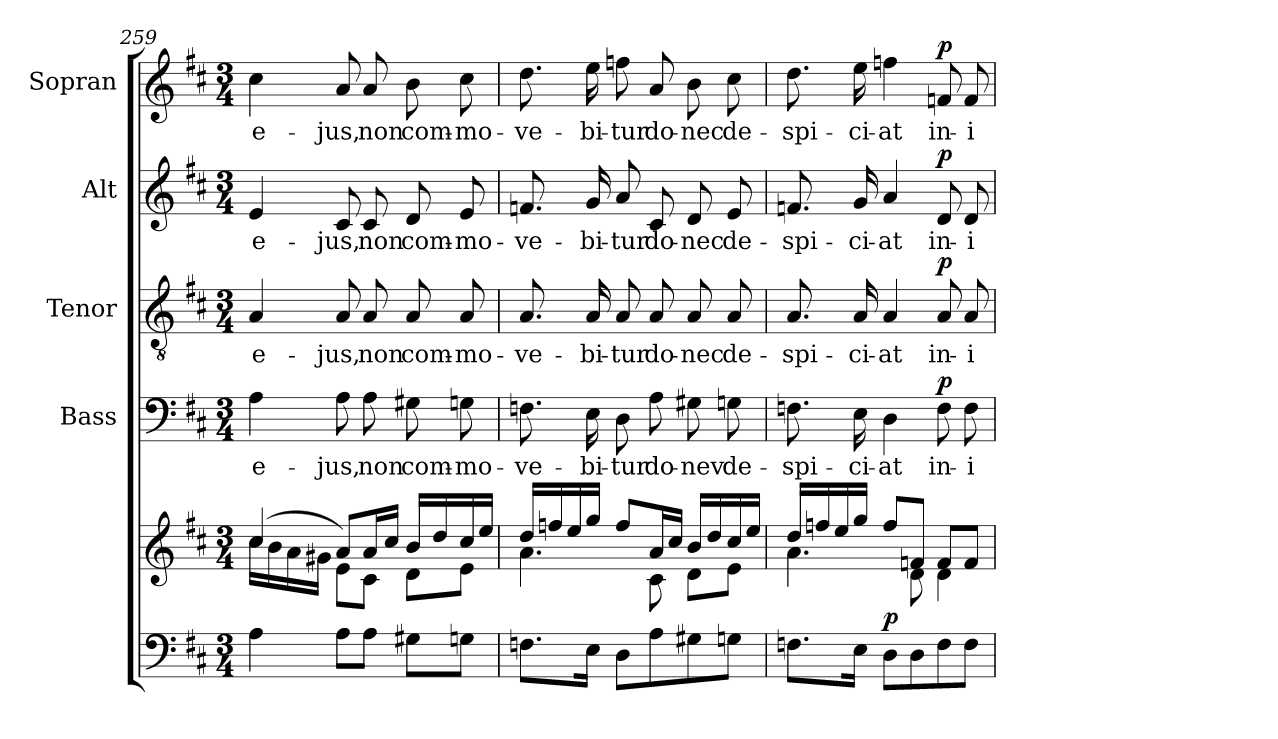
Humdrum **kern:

**kern	**kern	**dynam	**kern	**text	**dynam	**kern	**text	**dynam	**kern	**text	**dynam	**kern	**text	**dynam
*part5	*part5	*part5	*part4	*part4	*part4	*part3	*part3	*part3	*part2	*part2	*part2	*part1	*part1	*part1
*staff6	*staff5	*staff5/6	*staff4	*staff4	*staff4	*staff3	*staff3	*staff3	*staff2	*staff2	*staff2	*staff1	*staff1	*staff1
*	*	*	*I"Bass	*	*	*I"Tenor	*	*	*I"Alt	*	*	*I"Sopran	*	*
*	*	*	*I'B.	*	*	*I'T.	*	*	*I'A.	*	*	*I'S.	*	*
!!LO:LB:g=z
*clefF4	*clefG2	*	*clefF4	*	*	*clefGv2	*	*	*clefG2	*	*	*clefG2	*	*
*k[f#c#]	*k[f#c#]	*	*k[f#c#]	*	*	*k[f#c#]	*	*	*k[f#c#]	*	*	*k[f#c#]	*	*
*D:	*D:	*	*D:	*	*	*D:	*	*	*D:	*	*	*D:	*	*
*M3/4	*M3/4	*	*M3/4	*	*	*M3/4	*	*	*M3/4	*	*	*M3/4	*	*
=259	=259	=259	=259	=259	=259	=259	=259	=259	=259	=259	=259	=259	=259	=259
*	*^	*	*	*	*	*	*	*	*	*	*	*	*	*
!	!	!	!	!	!LO:LY:b	!	!	!LO:LY:b	!	!	!LO:LY:b	!	!	!LO:LY:b	!
4A\	(4cc#/	16cc#\LL	.	4A\	e-	.	4A/	e-	.	4e/	e-	.	4cc#\	e-	.
.	.	16b\	.	.	.	.	.	.	.	.	.	.	.	.	.
.	.	16a\	.	.	.	.	.	.	.	.	.	.	.	.	.
.	.	16g#X\JJ	.	.	.	.	.	.	.	.	.	.	.	.	.
!	!	!	!	!	!LO:LY:b	!	!	!LO:LY:b	!	!	!LO:LY:b	!	!	!LO:LY:b	!
8A\L	8a/L)	8e\L	.	8A\	-jus,	.	8A/	-jus,	.	8c#/	-jus,	.	8a/	-jus,	.
!	!	!	!	!	!LO:LY:b	!	!	!LO:LY:b	!	!	!LO:LY:b	!	!	!LO:LY:b	!
8A\J	16a/L	8c#\J	.	8A\	non	.	8A/	non	.	8c#/	non	.	8a/	non	.
.	16cc#/JJ	.	.	.	.	.	.	.	.	.	.	.	.	.	.
!	!	!	!	!	!LO:LY:b	!	!	!LO:LY:b	!	!	!LO:LY:b	!	!	!LO:LY:b	!
8G#X\L	16b/LL	8d\L	.	8G#X\	com-	.	8A/	com-	.	8d/	com-	.	8b\	com-	.
.	16dd/	.	.	.	.	.	.	.	.	.	.	.	.	.	.
!	!	!	!	!	!LO:LY:b	!	!	!LO:LY:b	!	!	!LO:LY:b	!	!	!LO:LY:b	!
8Gn\J	16cc#/	8e\J	.	8Gn\	-mo-	.	8A/	-mo-	.	8e/	-mo-	.	8cc#\	-mo-	.
.	16ee/JJ	.	.	.	.	.	.	.	.	.	.	.	.	.	.
=260	=260	=260	=260	=260	=260	=260	=260	=260	=260	=260	=260	=260	=260	=260	=260
!	!	!	!	!	!LO:LY:b	!	!	!LO:LY:b	!	!	!LO:LY:b	!	!	!LO:LY:b	!
8.Fn\L	16dd/LL	4.a\	.	8.Fn\	-ve-	.	8.A/	-ve-	.	8.fn/	-ve-	.	8.dd\	-ve-	.
.	16ffn/	.	.	.	.	.	.	.	.	.	.	.	.	.	.
.	16ee/	.	.	.	.	.	.	.	.	.	.	.	.	.	.
!	!	!	!	!	!LO:LY:b	!	!	!LO:LY:b	!	!	!LO:LY:b	!	!	!LO:LY:b	!
16E\Jk	16gg/JJ	.	.	16E\	-bi-	.	16A/	-bi-	.	16g/	-bi-	.	16ee\	-bi-	.
!	!	!	!	!	!LO:LY:b	!	!	!LO:LY:b	!	!	!LO:LY:b	!	!	!LO:LY:b	!
8D\L	8ff/L	.	.	8D\	-tur	.	8A/	-tur	.	8a/	-tur	.	8ffn\	-tur	.
!	!	!	!	!	!LO:LY:b	!	!	!LO:LY:b	!	!	!LO:LY:b	!	!	!LO:LY:b	!
8A\	16a/L	8c#\	.	8A\	do-	.	8A/	do-	.	8c#/	do-	.	8a/	do-	.
.	16cc#/JJ	.	.	.	.	.	.	.	.	.	.	.	.	.	.
!	!	!	!	!	!LO:LY:b	!	!	!LO:LY:b	!	!	!LO:LY:b	!	!	!LO:LY:b	!
8G#X\	16b/LL	8d\L	.	8G#X\	-nev	.	8A/	-nec	.	8d/	-nec	.	8b\	-nec	.
.	16dd/	.	.	.	.	.	.	.	.	.	.	.	.	.	.
!	!	!	!	!	!LO:LY:b	!	!	!LO:LY:b	!	!	!LO:LY:b	!	!	!LO:LY:b	!
8Gn\J	16cc#/	8e\J	.	8Gn\	de-	.	8A/	de-	.	8e/	de-	.	8cc#\	de-	.
.	16ee/JJ	.	.	.	.	.	.	.	.	.	.	.	.	.	.
=261	=261	=261	=261	=261	=261	=261	=261	=261	=261	=261	=261	=261	=261	=261	=261
!	!	!	!	!	!LO:LY:b	!	!	!LO:LY:b	!	!	!LO:LY:b	!	!	!LO:LY:b	!
8.Fn\L	16dd/LL	4.a\	.	8.Fn\	-spi-	.	8.A/	-spi-	.	8.fn/	-spi-	.	8.dd\	-spi-	.
.	16ffn/	.	.	.	.	.	.	.	.	.	.	.	.	.	.
.	16ee/	.	.	.	.	.	.	.	.	.	.	.	.	.	.
!	!	!	!	!	!LO:LY:b	!	!	!LO:LY:b	!	!	!LO:LY:b	!	!	!LO:LY:b	!
16E\Jk	16gg/JJ	.	.	16E\	-ci-	.	16A/	-ci-	.	16g/	-ci-	.	16ee\	-ci-	.
!	!	!	!LO:DY:a=2	!	!LO:LY:b	!	!	!LO:LY:b	!	!	!LO:LY:b	!	!	!LO:LY:b	!
8D\L	8ff/L	.	p	4D\	-at	.	4A/	-at	.	4a/	-at	.	4ffn\	-at	.
8D\	8fn/J	8d\	.	.	.	.	.	.	.	.	.	.	.	.	.
!	!	!	!	!	!LO:LY:b	!LO:DY:a	!	!LO:LY:b	!LO:DY:a	!	!LO:LY:b	!LO:DY:a	!	!LO:LY:b	!LO:DY:a
8F\	8f/L	4d\	.	8F\	in-	p	8A/	in-	p	8d/	in-	p	8fn/	in-	p
!	!	!	!	!	!LO:LY:b	!	!	!LO:LY:b	!	!	!LO:LY:b	!	!	!LO:LY:b	!
8F\J	8f/J	.	.	8F\	-i-	.	8A/	-i-	.	8d/	-i-	.	8f/	-i-	.
*	*v	*v	*	*	*	*	*	*	*	*	*	*	*	*	*
=	=	=	=	=	=	=	=	=	=	=	=	=	=	=
*-	*-	*-	*-	*-	*-	*-	*-	*-	*-	*-	*-	*-	*-	*-
